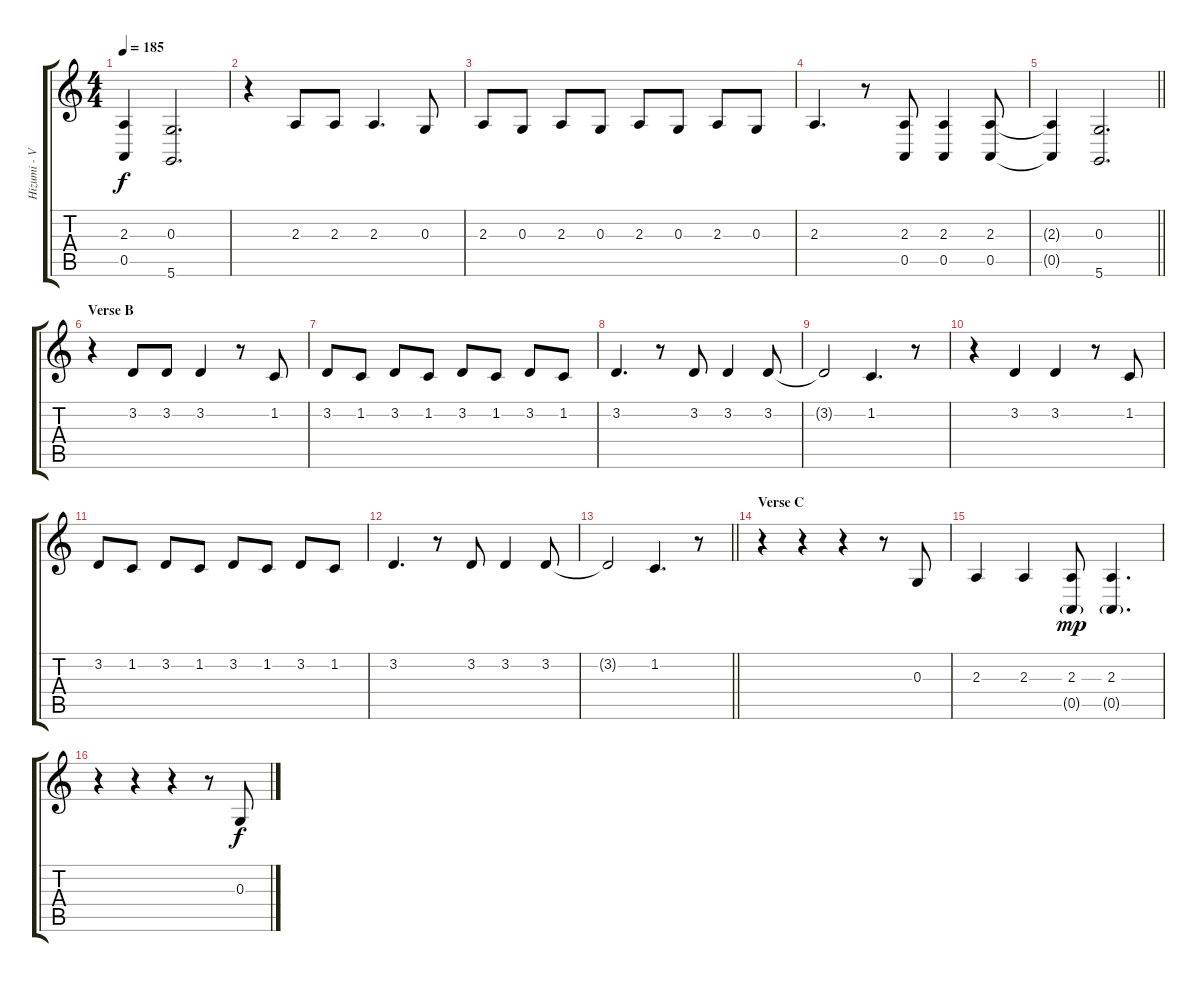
\track ("Hizumi - Vocals" "Hizumi - V") {instrument lead6voice}
\staff {score tabs}
\tuning (E4 B3 G3 D3 A2 D2) {hide}
\ts (4 4)
\tempo 185
\clef g2
\ks c
(2.3{t} 0.5{t}).4{dy f} (0.3 5.6).2{d} |
r.4 2.3.8 2.3.8 2.3.4{d} 0.3.8 |
2.3.8 0.3.8 2.3.8 0.3.8 2.3.8 0.3.8 2.3.8 0.3.8 |
2.3.4{d} r.8 (2.3 0.5).8 (2.3 0.5).4 (2.3 0.5).8 |
\barLineRight lightlight
(2.3{t} 0.5{t}).4 (0.3 5.6).2{d} |
\section ("" "Verse B")
r.4 3.2.8 3.2.8 3.2.4 r.8 1.2.8 |
3.2.8 1.2.8 3.2.8 1.2.8 3.2.8 1.2.8 3.2.8 1.2.8 |
3.2.4{d} r.8 3.2.8 3.2.4 3.2.8 |
3.2{t}.2 1.2.4{d} r.8 |
r.4 3.2.4 3.2.4 r.8 1.2.8 |
3.2.8 1.2.8 3.2.8 1.2.8 3.2.8 1.2.8 3.2.8 1.2.8 |
3.2.4{d} r.8 3.2.8 3.2.4 3.2.8 |
\barLineRight lightlight
3.2{t}.2 1.2.4{d} r.8 |
\section ("" "Verse C")
r.4 r.4 r.4 r.8 0.3.8 |
2.3.4 2.3.4 (2.3 0.5{g}).8{dy mp} (2.3 0.5{g}).4{d} |
r.4 r.4 r.4 r.8 0.3.8{dy f}
